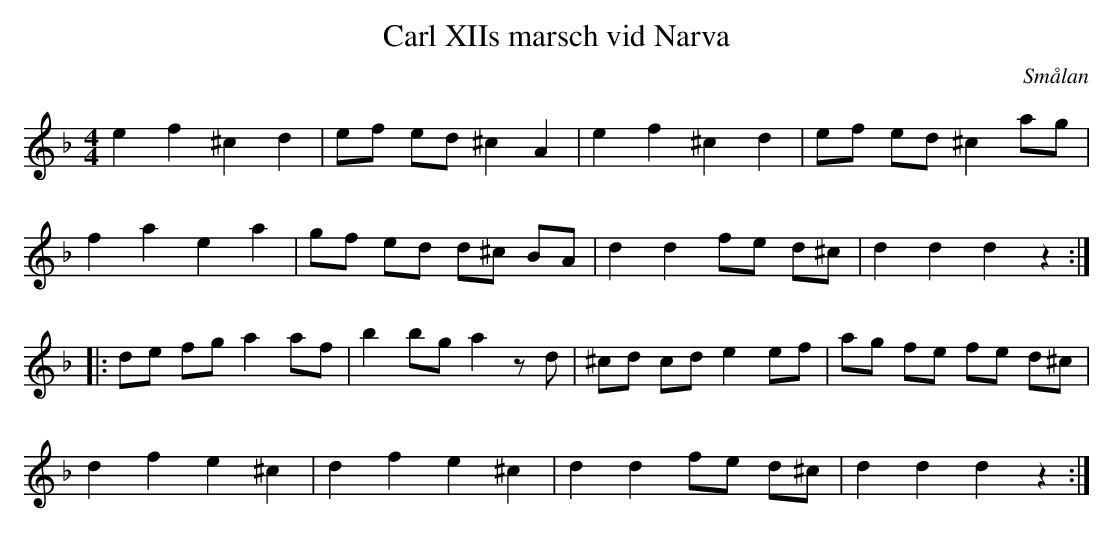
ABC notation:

X:1
T: Carl XIIs marsch vid Narva
M: 4/4
L: 1/8
O: Smålan
Q: 210
K: Dm
e2 f2 ^c2 d2 | ef ed ^c2 A2 | e2 f2 ^c2 d2 | ef ed ^c2 ag |
f2a2 e2 a2 | gf ed d^c BA | d2 d2 fe d^c | d2 d2 d2 z2 ::
de fg a2 af | b2 bg a2 z d | ^cd cd e2 ef | ag fe fe d^c |
d2 f2 e2 ^c2 | d2 f2 e2 ^c2 | d2 d2 fe d^c | d2 d2 d2 z2 :|
